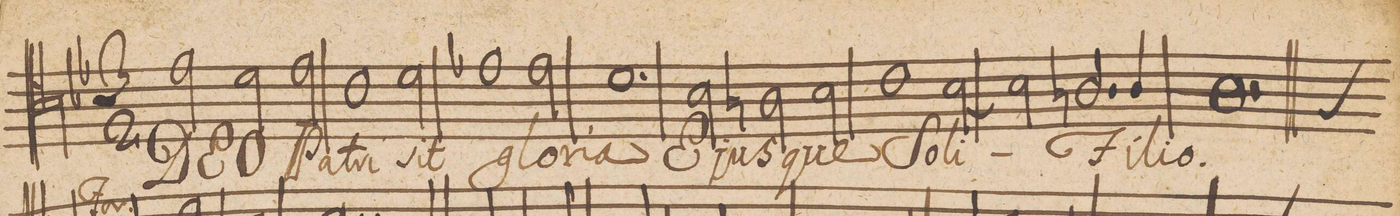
**kern	**text	**dynam
*I"Tenore	*	*
*clefC4	*	*
*k[b-e-]	*	*
*M3/2	*	*
*M3/2	*	*
2e-\	DE-	.
2d\	-O	.
2e-\	Pa-	.
=67	=67	=67
1c	-tri	.
2d\	sit	.
=68	=68	=68
1e-X	glo-	.
2e-\	-ri-	.
=69	=69	=69
1.d	-a	.
=70	=70	=70
2B-\	E-	.
2An\	-jus-	.
2B-\	-que	.
=71	=71	=71
1c	So-	.
[<2B-\	-li	.
=72	=72	=72
2B-\]	.	.
2.An/	Fi-	.
4A/	-li-	.
=73	=73	=73
1.A	-o.	.
*custos:F	*	*
=74||	=74||	=74||
*-	*-	*-
